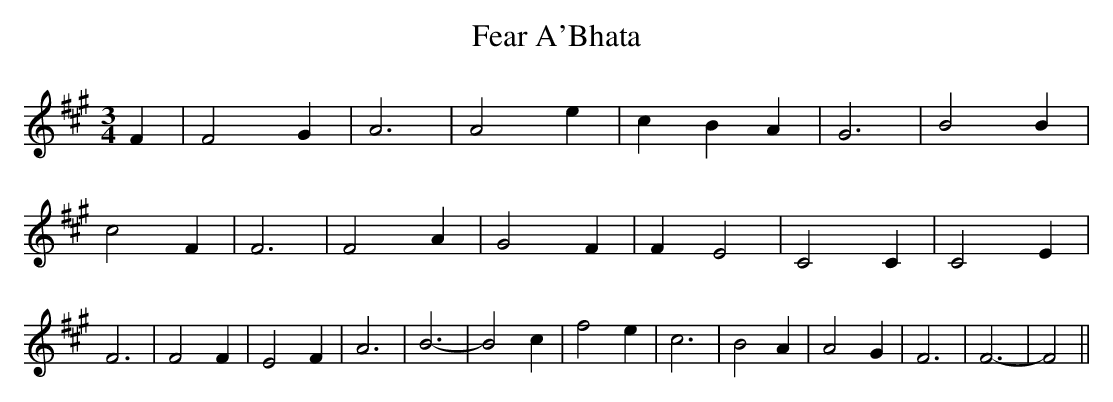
X:1
T:Fear A'Bhata
M:3/4
L:1/2
K:A
 F/2| F G/2| A3/2| A e/2| c/2- B/2 A/2| G3/2| B B/2| c F/2| F3/2| F A/2|\
 G F/2| F/2- E| C C/2| C E/2| F3/2| F F/2| E F/2| A3/2| B3/2-| B c/2|\
 f e/2| c3/2| B A/2| A G/2| F3/2| F3/2-| F||
